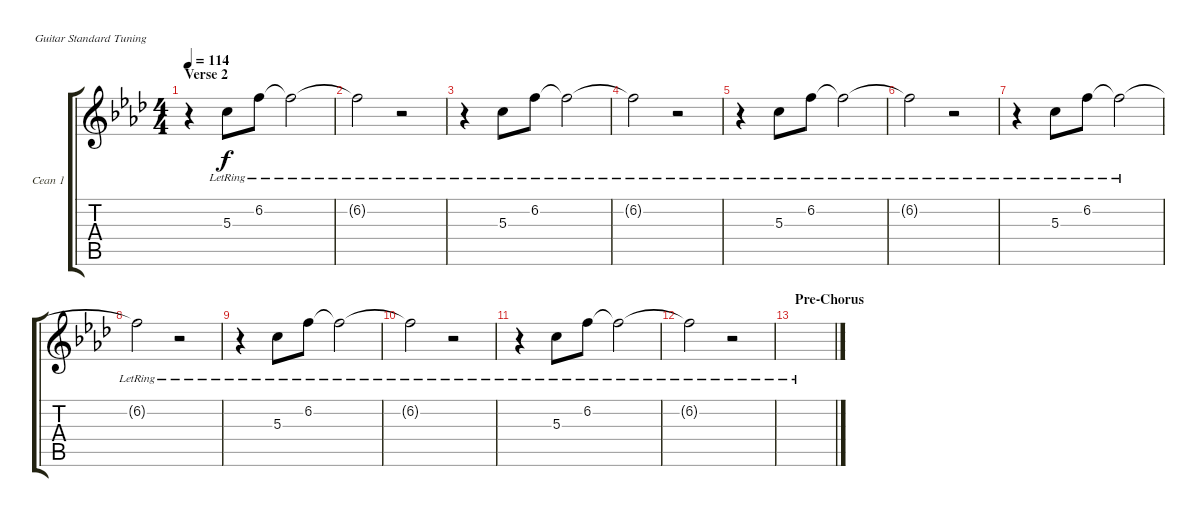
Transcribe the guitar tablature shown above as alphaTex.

\defaultSystemsLayout 4
\bracketExtendMode groupsimilarinstruments
\firstSystemTrackNameOrientation horizontal
\otherSystemsTrackNameOrientation horizontal
\track ("Clean 1" "Cean 1") {instrument electricguitarclean}
\staff {score tabs}
\tuning (E4 B3 G3 D3 A2 E2)
\ts (4 4)
\section ("" "Verse 2")
\tempo 114
\clef g2
\ks ab
r.4{dy f} 5.3{lr}.8 6.2{lr}.8 6.2{lr t}.2 |
6.2{lr t}.2 r.2 |
r.4 5.3{lr}.8 6.2{lr}.8 6.2{lr t}.2 |
6.2{lr t}.2 r.2 |
r.4 5.3{lr}.8 6.2{lr}.8 6.2{lr t}.2 |
6.2{lr t}.2 r.2 |
r.4 5.3{lr}.8 6.2{lr}.8 6.2{lr t}.2 |
6.2{lr t}.2 r.2 |
r.4 5.3{lr}.8 6.2{lr}.8 6.2{lr t}.2 |
6.2{lr t}.2 r.2 |
r.4 5.3{lr}.8 6.2{lr}.8 6.2{lr t}.2 |
6.2{lr t}.2 r.2 |
\section ("" "Pre-Chorus")
